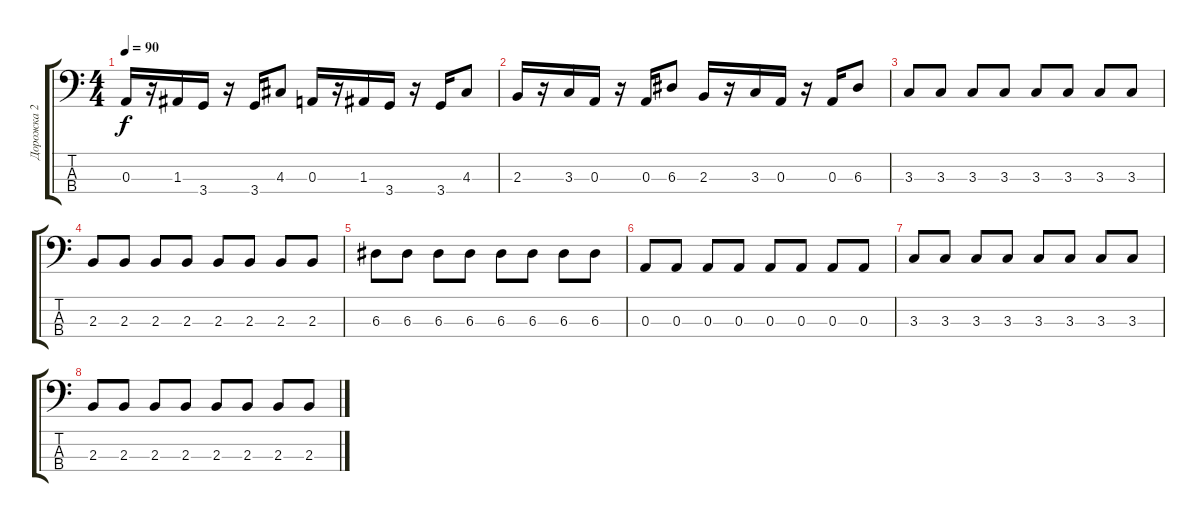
\track ("Дорожка 2" "Дорожка 2") {instrument electricbasspick}
\staff {score tabs}
\tuning (G2 D2 A1 E1) {hide}
\ts (4 4)
\tempo 90
\clef f4
\ks c
0.3.16{dy f} r.16 1.3.16 3.4.16 r.16 3.4.16 4.3.8 0.3.16 r.16 1.3.16 3.4.16 r.16 3.4.16 4.3.8 |
2.3.16 r.16 3.3.16 0.3.16 r.16 0.3.16 6.3.8 2.3.16 r.16 3.3.16 0.3.16 r.16 0.3.16 6.3.8 |
3.3.8 3.3.8 3.3.8 3.3.8 3.3.8 3.3.8 3.3.8 3.3.8 |
2.3.8 2.3.8 2.3.8 2.3.8 2.3.8 2.3.8 2.3.8 2.3.8 |
6.3.8{volume 3} 6.3.8 6.3.8 6.3.8 6.3.8 6.3.8 6.3.8 6.3.8 |
0.3.8 0.3.8 0.3.8 0.3.8 0.3.8 0.3.8 0.3.8 0.3.8 |
3.3.8 3.3.8 3.3.8 3.3.8 3.3.8 3.3.8 3.3.8 3.3.8 |
2.3.8 2.3.8 2.3.8 2.3.8 2.3.8 2.3.8 2.3.8 2.3.8
